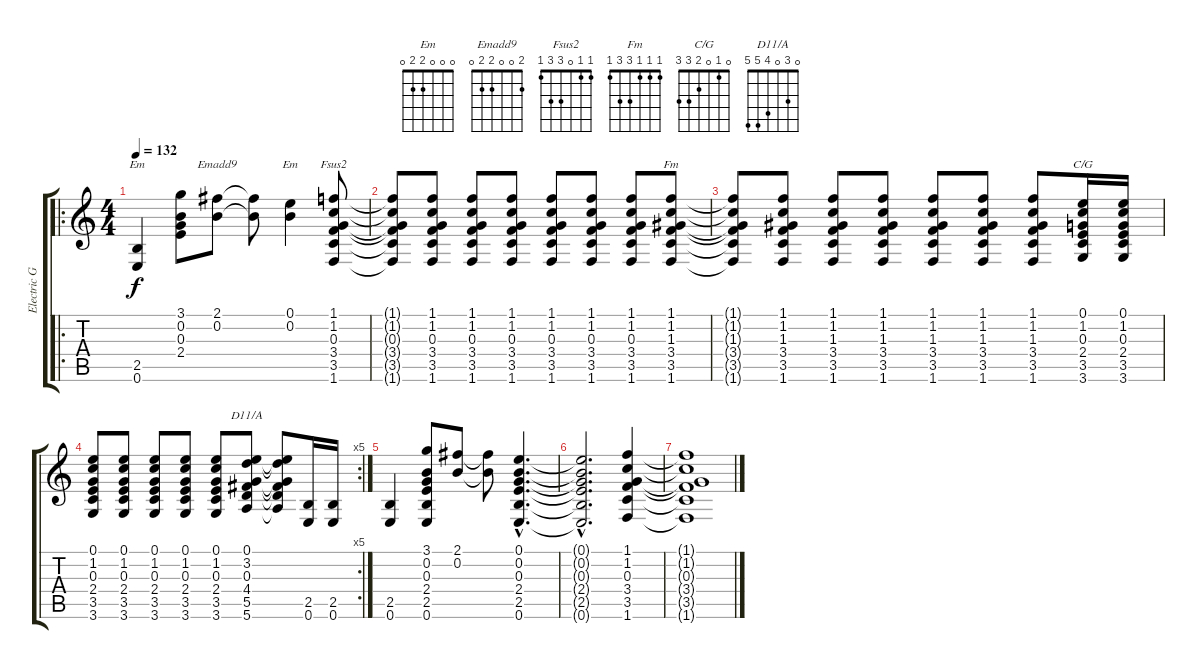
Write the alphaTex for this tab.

\track ("Electric Guitar" "Electric G") {instrument overdrivenguitar}
\staff {score tabs}
\tuning (E4 B3 G3 D3 A2 E2) {hide}
\chord ("Em" 3 0 0 2 2 0)
\chord ("Emadd9" 2 0 0 2 2 0)
\chord ("Em" 0 0 0 2 2 0)
\chord ("Fsus2" 1 1 0 3 3 1)
\chord ("Fm" 1 1 1 3 3 1)
\chord ("C/G" 0 1 0 2 3 3)
\chord ("D11/A" 0 3 0 4 5 5)
\ro
\ts (4 4)
\tempo 132
\clef g2
\ks c
(2.5 0.6).4{ch "Em" dy f} (3.1 0.2 0.3 2.4).8 (2.1 0.2).8{ch "Emadd9"} (2.1{t} 0.2{t}).8 (0.1 0.2).4{ch "Em"} (1.1 1.2 0.3 3.4 3.5 1.6).8{ch "Fsus2"} |
(1.1{t} 1.2{t} 0.3{t} 3.4{t} 3.5{t} 1.6{t}).8 (1.1 1.2 0.3 3.4 3.5 1.6).8 (1.1 1.2 0.3 3.4 3.5 1.6).8 (1.1 1.2 0.3 3.4 3.5 1.6).8 (1.1 1.2 0.3 3.4 3.5 1.6).8 (1.1 1.2 0.3 3.4 3.5 1.6).8 (1.1 1.2 0.3 3.4 3.5 1.6).8 (1.1 1.2 1.3 3.4 3.5 1.6).8{ch "Fm"} |
(1.1{t} 1.2{t} 1.3{t} 3.4{t} 3.5{t} 1.6{t}).8 (1.1 1.2 1.3 3.4 3.5 1.6).8 (1.1 1.2 1.3 3.4 3.5 1.6).8 (1.1 1.2 1.3 3.4 3.5 1.6).8 (1.1 1.2 1.3 3.4 3.5 1.6).8 (1.1 1.2 1.3 3.4 3.5 1.6).8 (1.1 1.2 1.3 3.4 3.5 1.6).8 (0.1 1.2 0.3 2.4 3.5 3.6).16{ch "C/G"} (0.1 1.2 0.3 2.4 3.5 3.6).16 |
\rc 5
(0.1 1.2 0.3 2.4 3.5 3.6).8 (0.1 1.2 0.3 2.4 3.5 3.6).8 (0.1 1.2 0.3 2.4 3.5 3.6).8 (0.1 1.2 0.3 2.4 3.5 3.6).8 (0.1 1.2 0.3 2.4 3.5 3.6).8 (0.1 3.2 0.3 4.4 5.5 5.6).8{ch "D11/A"} (0.1{t} 3.2{t} 0.3{t} 4.4{t} 5.5{t} 5.6{t}).8 (2.5 0.6).16 (2.5 0.6).16 |
(2.5 0.6).4 (3.1 0.2 0.3 2.4 2.5 0.6).8 (2.1 0.2).8 (2.1{t} 0.2{t}).8 (0.1{hac} 0.2{hac} 0.3{hac} 2.4{hac} 2.5{hac} 0.6{hac}).4{d} |
(0.1{hac t} 0.2{hac t} 0.3{hac t} 2.4{hac t} 2.5{hac t} 0.6{hac t}).2{d} (1.1 1.2 0.3 3.4 3.5 1.6).4 |
(1.1{t} 1.2{t} 0.3{t} 3.4{t} 3.5{t} 1.6{t}).1
